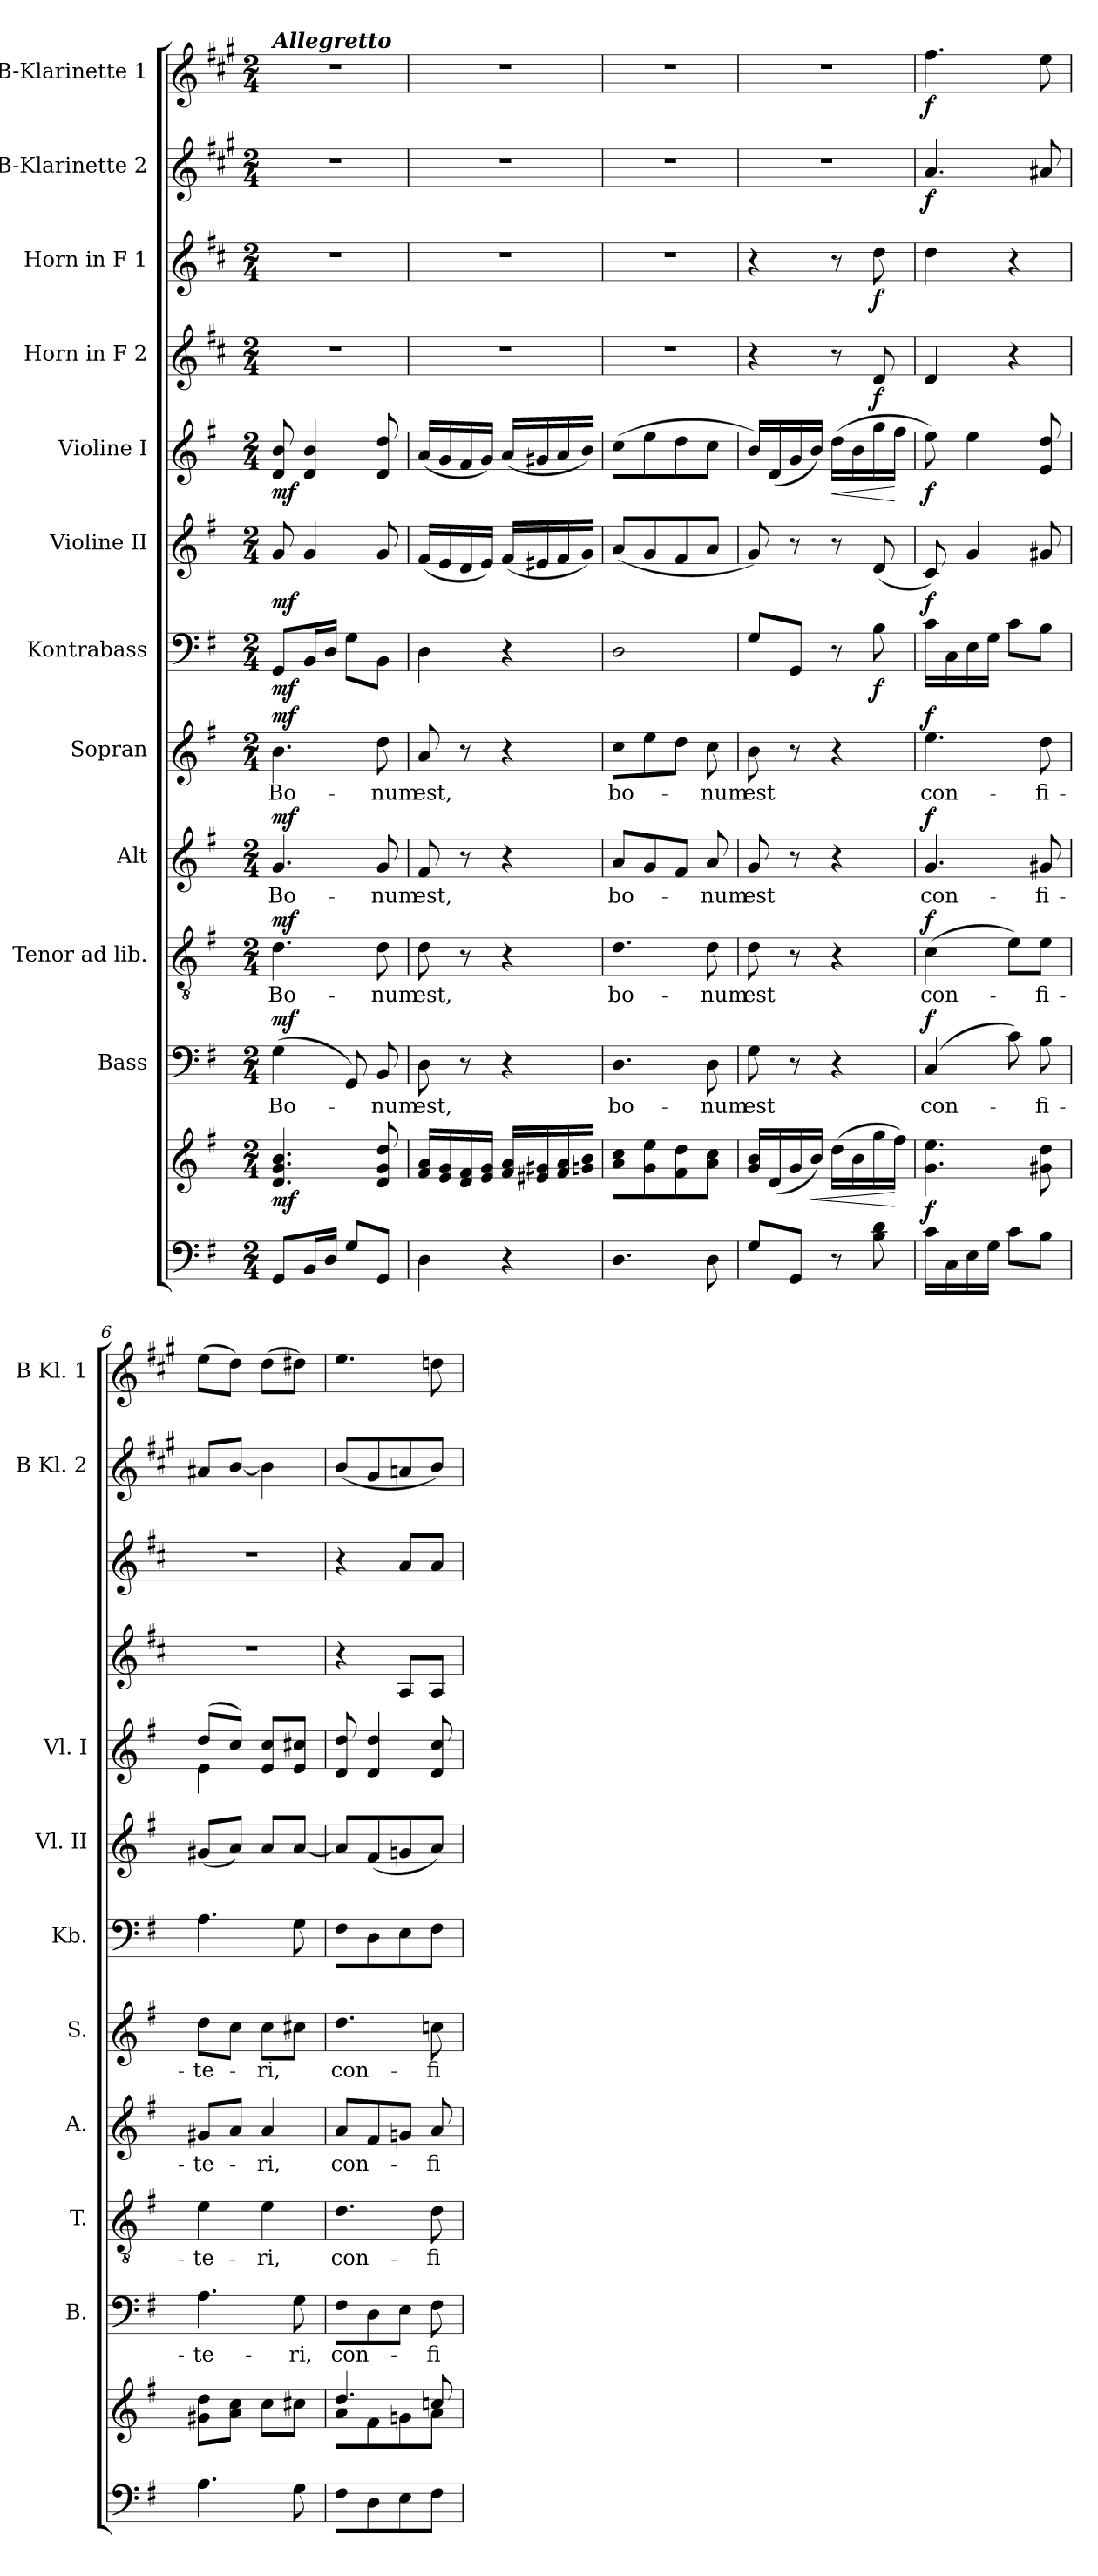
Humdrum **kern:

**kern	**kern	**dynam	**kern	**text	**dynam	**kern	**text	**dynam	**kern	**text	**dynam	**kern	**text	**dynam	**kern	**dynam	**kern	**dynam	**kern	**dynam	**kern	**dynam	**kern	**dynam	**kern	**dynam	**kern	**dynam
*part12	*part12	*part12	*part11	*part11	*part11	*part10	*part10	*part10	*part9	*part9	*part9	*part8	*part8	*part8	*part7	*part7	*part6	*part6	*part5	*part5	*part4	*part4	*part3	*part3	*part2	*part2	*part1	*part1
*staff13	*staff12	*staff12/13	*staff11	*staff11	*staff11	*staff10	*staff10	*staff10	*staff9	*staff9	*staff9	*staff8	*staff8	*staff8	*staff7	*staff7	*staff6	*staff6	*staff5	*staff5	*staff4	*staff4	*staff3	*staff3	*staff2	*staff2	*staff1	*staff1
*	*	*	*I"Bass	*	*	*I"Tenor ad lib.	*	*	*I"Alt	*	*	*I"Sopran	*	*	*I"Kontrabass	*	*I"Violine II	*	*I"Violine I	*	*I"Horn in F 2	*	*I"Horn in F 1	*	*I"B-Klarinette 2	*	*I"B-Klarinette 1	*
*	*	*	*I'B.	*	*	*I'T.	*	*	*I'A.	*	*	*I'S.	*	*	*I'Kb.	*	*I'Vl. II	*	*I'Vl. I	*	*	*	*	*	*I'B Kl. 2	*	*I'B Kl. 1	*
*clefF4	*clefG2	*	*clefF4	*	*	*clefGv2	*	*	*clefG2	*	*	*clefG2	*	*	*clefF4	*	*clefG2	*	*clefG2	*	*clefG2	*	*clefG2	*	*clefG2	*	*clefG2	*
*	*	*	*	*	*	*	*	*	*	*	*	*	*	*	*ITrd7c12	*	*	*	*	*	*ITrd4c7	*	*ITrd4c7	*	*ITrd1c2	*	*ITrd1c2	*
*k[f#]	*k[f#]	*	*k[f#]	*	*	*k[f#]	*	*	*k[f#]	*	*	*k[f#]	*	*	*k[f#]	*	*k[f#]	*	*k[f#]	*	*k[f#]	*	*k[f#]	*	*k[f#]	*	*k[f#]	*
*G:	*G:	*	*G:	*	*	*G:	*	*	*G:	*	*	*G:	*	*	*G:	*	*G:	*	*G:	*	*G:	*	*G:	*	*G:	*	*G:	*
*M2/4	*M2/4	*	*M2/4	*	*	*M2/4	*	*	*M2/4	*	*	*M2/4	*	*	*M2/4	*	*M2/4	*	*M2/4	*	*M2/4	*	*M2/4	*	*M2/4	*	*M2/4	*
=1	=1	=1	=1	=1	=1	=1	=1	=1	=1	=1	=1	=1	=1	=1	=1	=1	=1	=1	=1	=1	=1	=1	=1	=1	=1	=1	=1	=1
!	!	!	!	!	!	!	!	!	!	!	!	!	!	!	!	!	!	!	!	!	!	!	!	!	!	!	!LO:TX:a:Bi:t=Allegretto	!
!	!	!LO:DY:b	!	!LO:LY:b	!LO:DY:a	!	!LO:LY:b	!LO:DY:a	!	!LO:LY:b	!LO:DY:a	!	!LO:LY:b	!LO:DY:a	!	!LO:DY:b	!	!LO:DY:b	!	!LO:DY:b	!	!	!	!	!	!	!	!
8GG/L	4.d/ 4.g/ 4.b/	mf	(>4G\	Bo-	mf	4.d\	Bo-	mf	4.g/	Bo-	mf	4.b\	Bo-	mf	8GGG/L	mf	8g/	mf	8d/ 8b/	mf	2r	.	2r	.	2r	.	2r	.
16BB/L	.	.	.	.	.	.	.	.	.	.	.	.	.	.	16BBB/L	.	4g/	.	4d/ 4b/	.	.	.	.	.	.	.	.	.
16D/JJ	.	.	.	.	.	.	.	.	.	.	.	.	.	.	16DD/JJ	.	.	.	.	.	.	.	.	.	.	.	.	.
8G/L	.	.	8GG/)	.	.	.	.	.	.	.	.	.	.	.	8GG\L	.	.	.	.	.	.	.	.	.	.	.	.	.
!	!	!	!	!LO:LY:b	!	!	!LO:LY:b	!	!	!LO:LY:b	!	!	!LO:LY:b	!	!	!	!	!	!	!	!	!	!	!	!	!	!	!
8GG/J	8d/ 8g/ 8dd/	.	8BB/	-num	.	8d\	-num	.	8g/	-num	.	8dd\	-num	.	8BBB\J	.	8g/	.	8d/ 8dd/	.	.	.	.	.	.	.	.	.
=2	=2	=2	=2	=2	=2	=2	=2	=2	=2	=2	=2	=2	=2	=2	=2	=2	=2	=2	=2	=2	=2	=2	=2	=2	=2	=2	=2	=2
!	!	!	!	!LO:LY:b	!	!	!LO:LY:b	!	!	!LO:LY:b	!	!	!LO:LY:b	!	!	!	!	!	!	!	!	!	!	!	!	!	!	!
4D\	16f#/ 16a/LL	.	8D\	est,	.	8d\	est,	.	8f#/	est,	.	8a/	est,	.	4DD\	.	(<16f#/LL	.	(<16a/LL	.	2r	.	2r	.	2r	.	2r	.
.	16e/ 16g/	.	.	.	.	.	.	.	.	.	.	.	.	.	.	.	16e/	.	16g/	.	.	.	.	.	.	.	.	.
.	16d/ 16f#/	.	8r	.	.	8r	.	.	8r	.	.	8r	.	.	.	.	16d/	.	16f#/	.	.	.	.	.	.	.	.	.
.	16e/ 16g/JJ	.	.	.	.	.	.	.	.	.	.	.	.	.	.	.	16e/JJ)	.	16g/JJ)	.	.	.	.	.	.	.	.	.
4r	16f#/ 16a/LL	.	4r	.	.	4r	.	.	4r	.	.	4r	.	.	4r	.	(<16f#/LL	.	(<16a/LL	.	.	.	.	.	.	.	.	.
.	16e#X/ 16g#X/	.	.	.	.	.	.	.	.	.	.	.	.	.	.	.	16e#X/	.	16g#X/	.	.	.	.	.	.	.	.	.
.	16f#/ 16a/	.	.	.	.	.	.	.	.	.	.	.	.	.	.	.	16f#/	.	16a/	.	.	.	.	.	.	.	.	.
.	16gn/ 16b/JJ	.	.	.	.	.	.	.	.	.	.	.	.	.	.	.	16g/JJ)	.	16b/JJ)	.	.	.	.	.	.	.	.	.
=3	=3	=3	=3	=3	=3	=3	=3	=3	=3	=3	=3	=3	=3	=3	=3	=3	=3	=3	=3	=3	=3	=3	=3	=3	=3	=3	=3	=3
!	!	!	!	!LO:LY:b	!	!	!LO:LY:b	!	!	!LO:LY:b	!	!	!LO:LY:b	!	!	!	!	!	!	!	!	!	!	!	!	!	!	!
4.D\	8a\ 8cc\L	.	4.D\	bo-	.	4.d\	bo-	.	8a/L	bo-	.	8cc\L	bo-	.	2DD\	.	(<8a/L	.	(>8cc\L	.	2r	.	2r	.	2r	.	2r	.
.	8g\ 8ee\	.	.	.	.	.	.	.	8g/	.	.	8ee\	.	.	.	.	8g/	.	8ee\	.	.	.	.	.	.	.	.	.
.	8f#\ 8dd\	.	.	.	.	.	.	.	8f#/J	.	.	8dd\J	.	.	.	.	8f#/	.	8dd\	.	.	.	.	.	.	.	.	.
!	!	!	!	!LO:LY:b	!	!	!LO:LY:b	!	!	!LO:LY:b	!	!	!LO:LY:b	!	!	!	!	!	!	!	!	!	!	!	!	!	!	!
8D\	8a\ 8cc\J	.	8D\	-num	.	8d\	-num	.	8a/	-num	.	8cc\	-num	.	.	.	8a/J	.	8cc\J	.	.	.	.	.	.	.	.	.
=4	=4	=4	=4	=4	=4	=4	=4	=4	=4	=4	=4	=4	=4	=4	=4	=4	=4	=4	=4	=4	=4	=4	=4	=4	=4	=4	=4	=4
!	!	!	!	!LO:LY:b	!	!	!LO:LY:b	!	!	!LO:LY:b	!	!	!LO:LY:b	!	!	!	!	!	!	!	!	!	!	!	!	!	!	!
8G/L	16g/ 16b/LL	.	8G\	est	.	8d\	est	.	8g/	est	.	8b\	est	.	8GG/L	.	8g/)	.	16b/LL)	.	4r	.	4r	.	2r	.	2r	.
.	(<16d/	.	.	.	.	.	.	.	.	.	.	.	.	.	.	.	.	.	(<16d/	.	.	.	.	.	.	.	.	.
8GG/J	16g/	.	8r	.	.	8r	.	.	8r	.	.	8r	.	.	8GGG/J	.	8r	.	16g/	.	.	.	.	.	.	.	.	.
!	!	!LO:HP:b	!	!	!	!	!	!	!	!	!	!	!	!	!	!	!	!	!	!	!	!	!	!	!	!	!	!
.	16b/JJ)	<	.	.	.	.	.	.	.	.	.	.	.	.	.	.	.	.	16b/JJ)	.	.	.	.	.	.	.	.	.
!	!	!	!	!	!	!	!	!	!	!	!	!	!	!	!	!	!	!	!	!LO:HP:b	!	!	!	!	!	!	!	!
8r	(>16dd\LL	.	4r	.	.	4r	.	.	4r	.	.	4r	.	.	8r	.	8r	.	(>16dd\LL	<	8r	.	8r	.	.	.	.	.
.	16b\	.	.	.	.	.	.	.	.	.	.	.	.	.	.	.	.	.	16b\	.	.	.	.	.	.	.	.	.
!	!	!	!	!	!	!	!	!	!	!	!	!	!	!	!	!LO:DY:b	!	!	!	!	!	!LO:DY:b	!	!LO:DY:b	!	!	!	!
8B\ 8d\	16gg\	.	.	.	.	.	.	.	.	.	.	.	.	.	8BB\	f	(<8d/	.	16gg\	.	8G/	f	8g\	f	.	.	.	.
.	16ff#\JJ)	[	.	.	.	.	.	.	.	.	.	.	.	.	.	.	.	.	16ff#\JJ	[	.	.	.	.	.	.	.	.
=5	=5	=5	=5	=5	=5	=5	=5	=5	=5	=5	=5	=5	=5	=5	=5	=5	=5	=5	=5	=5	=5	=5	=5	=5	=5	=5	=5	=5
!	!	!LO:DY:b	!	!LO:LY:b	!LO:DY:a	!	!LO:LY:b	!LO:DY:a	!	!LO:LY:b	!LO:DY:a	!	!LO:LY:b	!LO:DY:a	!	!	!	!LO:DY:b	!	!LO:DY:b	!	!	!	!	!	!LO:DY:b	!	!LO:DY:b
16c\LL	4.g\ 4.ee\	f	(4C/	con-	f	(>4c\	con-	f	4.g/	con-	f	4.ee\	con-	f	16C\LL	.	8c/)	f	8ee\)	f	4G/	.	4g\	.	4.g/	f	4.ee\	f
16C\	.	.	.	.	.	.	.	.	.	.	.	.	.	.	16CC\	.	.	.	.	.	.	.	.	.	.	.	.	.
16E\	.	.	.	.	.	.	.	.	.	.	.	.	.	.	16EE\	.	4g/	.	4ee\	.	.	.	.	.	.	.	.	.
16G\JJ	.	.	.	.	.	.	.	.	.	.	.	.	.	.	16GG\JJ	.	.	.	.	.	.	.	.	.	.	.	.	.
8c\L	.	.	8c\)	.	.	8e\L)	.	.	.	.	.	.	.	.	8C\L	.	.	.	.	.	4r	.	4r	.	.	.	.	.
!	!	!	!	!LO:LY:b	!	!	!LO:LY:b	!	!	!LO:LY:b	!	!	!LO:LY:b	!	!	!	!	!	!	!	!	!	!	!	!	!	!	!
8B\J	8g#X\ 8dd\	.	8B\	-fi-	.	8e\J	-fi-	.	8g#X/	-fi-	.	8dd\	-fi-	.	8BB\J	.	8g#X/	.	8e/ 8dd/	.	.	.	.	.	8g#X/	.	8dd\	.
!!LO:PB:g=z
=6	=6	=6	=6	=6	=6	=6	=6	=6	=6	=6	=6	=6	=6	=6	=6	=6	=6	=6	=6	=6	=6	=6	=6	=6	=6	=6	=6	=6
!	!	!	!	!LO:LY:b	!	!	!LO:LY:b	!	!	!LO:LY:b	!	!	!LO:LY:b	!	!	!	!	!	!	!	!	!	!	!	!	!	!	!
*	*	*	*	*	*	*	*	*	*	*	*	*	*	*	*	*	*	*	*^	*	*	*	*	*	*	*	*	*
4.A\	8g#X\ 8dd\L	.	4.A\	-te-	.	4e\	-te-	.	8g#X/L	-te-	.	8dd\L	-te-	.	4.AA\	.	(<8g#X/L	.	(>8dd/L	4e\	.	2r	.	2r	.	8g#X/L	.	(>8dd\L	.
.	8a\ 8cc\J	.	.	.	.	.	.	.	8a/J	.	.	8cc\J	.	.	.	.	8a/J)	.	8cc/J)	.	.	.	.	.	.	[8a/J	.	8cc\J)	.
!	!	!	!	!	!	!	!LO:LY:b	!	!	!LO:LY:b	!	!	!LO:LY:b	!	!	!	!	!	!	!	!	!	!	!	!	!	!	!	!
.	8cc\L	.	.	.	.	4e\	-ri,	.	4a/	-ri,	.	8cc\L	-ri,	.	.	.	8a/L	.	8e/ 8cc/L	4ryy	.	.	.	.	.	4a\]	.	(>8cc\L	.
!	!	!	!	!LO:LY:b	!	!	!	!	!	!	!	!	!	!	!	!	!	!	!	!	!	!	!	!	!	!	!	!	!
8G\	8cc#X\J	.	8G\	-ri,	.	.	.	.	.	.	.	8cc#X\J	.	.	8GG\	.	[8a/J	.	8e/ 8cc#X/J	.	.	.	.	.	.	.	.	8cc#X\J)	.
*	*	*	*	*	*	*	*	*	*	*	*	*	*	*	*	*	*	*	*v	*v	*	*	*	*	*	*	*	*	*
=7	=7	=7	=7	=7	=7	=7	=7	=7	=7	=7	=7	=7	=7	=7	=7	=7	=7	=7	=7	=7	=7	=7	=7	=7	=7	=7	=7	=7
*	*^	*	*	*	*	*	*	*	*	*	*	*	*	*	*	*	*	*	*	*	*	*	*	*	*	*	*	*
!	!	!	!	!	!LO:LY:b	!	!	!LO:LY:b	!	!	!LO:LY:b	!	!	!LO:LY:b	!	!	!	!	!	!	!	!	!	!	!	!	!	!	!
8F#\L	4.dd/	8a\L	.	8F#\L	con-	.	4.d\	con-	.	8a/L	con-	.	4.dd\	con-	.	8FF#\L	.	8a/L]	.	8d/ 8dd/	.	4r	.	4r	.	(<8a/L	.	4.dd\	.
8D\	.	8f#\	.	8D\	.	.	.	.	.	8f#/	.	.	.	.	.	8DD\	.	(<8f#/	.	4d/ 4dd/	.	.	.	.	.	8f#/	.	.	.
8E\	.	8gn\	.	8E\J	.	.	.	.	.	8gn/J	.	.	.	.	.	8EE\	.	8gn/	.	.	.	8D/L	.	8d/L	.	8gn/	.	.	.
!	!	!	!	!	!LO:LY:b	!	!	!LO:LY:b	!	!	!LO:LY:b	!	!	!LO:LY:b	!	!	!	!	!	!	!	!	!	!	!	!	!	!	!
8F#\J	8ccn/	8a\J	.	8F#\	-fi-	.	8d\	-fi-	.	8a/	-fi-	.	8ccn\	-fi-	.	8FF#\J	.	8a/J)	.	8d/ 8cc/	.	8D/J	.	8d/J	.	8a/J)	.	8ccn\	.
*	*v	*v	*	*	*	*	*	*	*	*	*	*	*	*	*	*	*	*	*	*	*	*	*	*	*	*	*	*	*
=	=	=	=	=	=	=	=	=	=	=	=	=	=	=	=	=	=	=	=	=	=	=	=	=	=	=	=	=
*-	*-	*-	*-	*-	*-	*-	*-	*-	*-	*-	*-	*-	*-	*-	*-	*-	*-	*-	*-	*-	*-	*-	*-	*-	*-	*-	*-	*-
